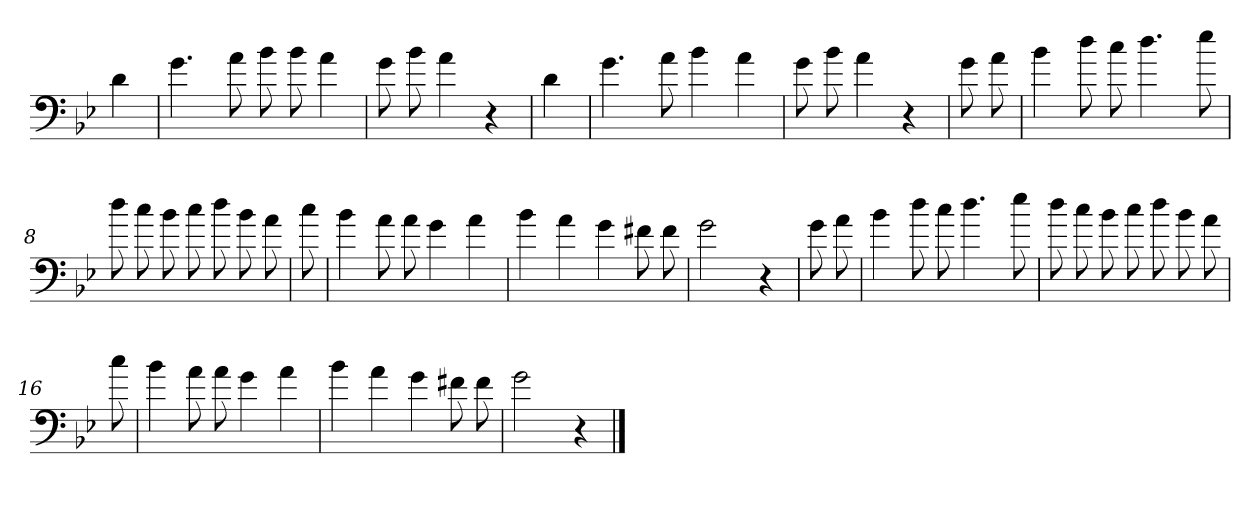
**kern
*part1
*staff1
*clefF4
*k[b-e-]
*g:
=
4d
=1
4.g
8a
8b-
8b-
4a
=2
8g
8b-
4a
4r
=3
4d
=4
4.g
8a
4b-
4a
=5
8g
8b-
4a
4r
=6
8g
8a
=7
4b-
8dd
8cc
4.dd
8ee-
=8
8dd
8cc
8b-
8cc
8dd
8b-
8a
=9
8cc
=10
4b-
8a
8a
4g
4a
=11
4b-
4a
4g
8f#X
8f#
=12
2g
4r
=13
8g
8a
=14
4b-
8dd
8cc
4.dd
8ee-
=15
8dd
8cc
8b-
8cc
8dd
8b-
8a
=16
8cc
=17
4b-
8a
8a
4g
4a
=18
4b-
4a
4g
8f#X
8f#
=19
2g
4r
==
*-
